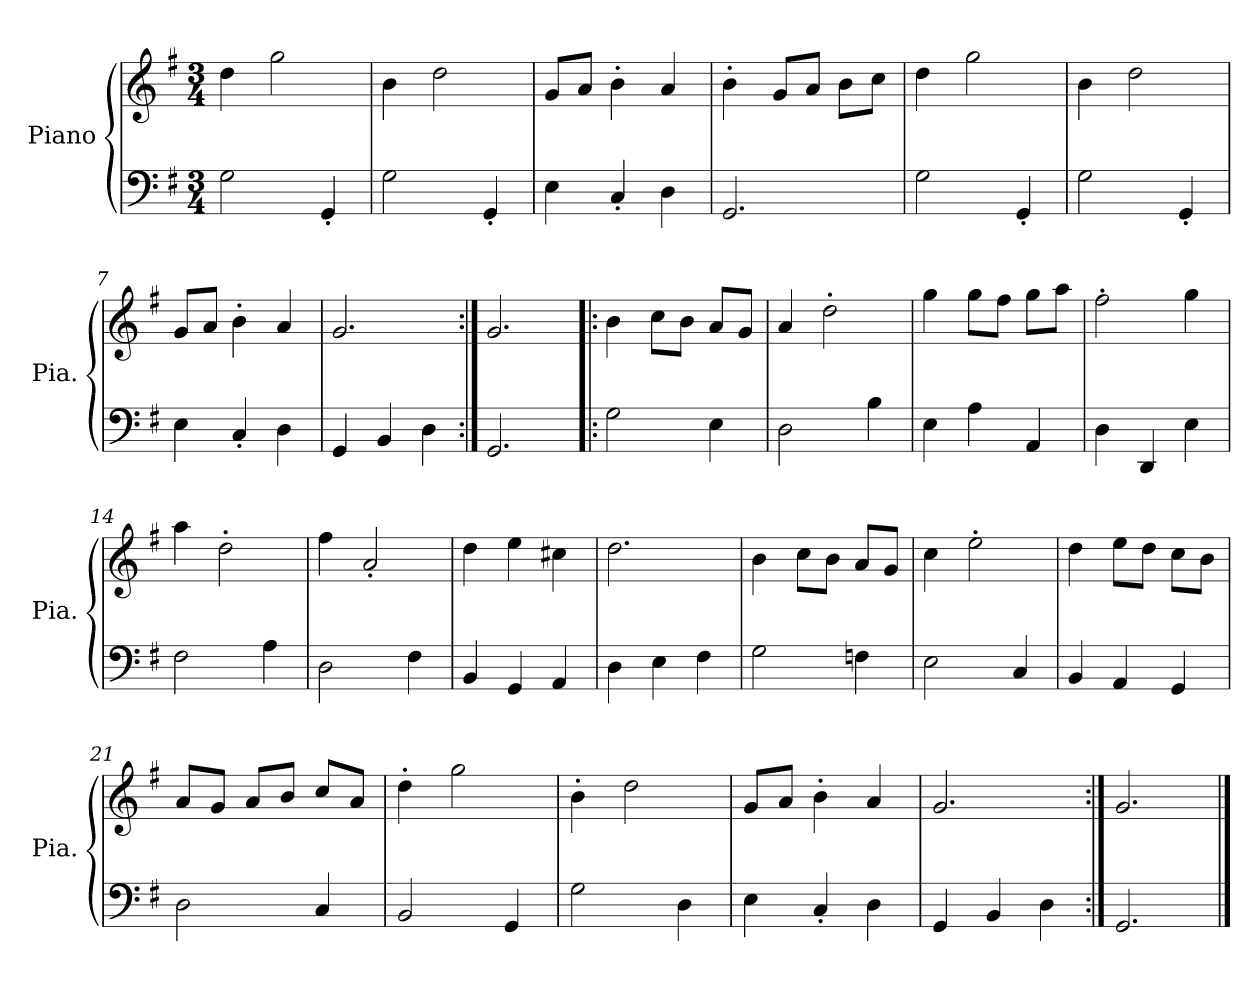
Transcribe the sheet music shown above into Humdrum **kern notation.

**kern	**kern
*part1	*part1
*staff2	*staff1
*I"Piano	*
*I'Pia.	*
*clefF4	*clefG2
*k[f#]	*k[f#]
*M3/4	*M3/4
*MM144	*MM144
=1	=1
2G\	4dd\
.	2gg\
4GG'/	.
=2	=2
2G\	4b\
.	2dd\
4GG'/	.
=3	=3
4E\	8g/L
.	8a/J
4C'/	4b'\
4D\	4a/
=4	=4
2.GG/	4b'\
.	8g/L
.	8a/J
.	8b\L
.	8cc\J
!!LO:LB:g=z
=5	=5
2G\	4dd\
.	2gg\
4GG'/	.
=6	=6
2G\	4b\
.	2dd\
4GG'/	.
=7	=7
4E\	8g/L
.	8a/J
4C'/	4b'\
4D\	4a/
=8	=8
4GG/	2.g/
4BB/	.
4D\	.
=9:|!	=9:|!
2.GG/	2.g/
!!LO:LB:g=z
=10!|:	=10!|:
2G\	4b\
.	8cc\L
.	8b\J
4E\	8a/L
.	8g/J
=11	=11
2D\	4a/
.	2dd'\
4B\	.
=12	=12
4E\	4gg\
4A\	8gg\L
.	8ff#\J
4AA/	8gg\L
.	8aa\J
=13	=13
4D\	2ff#'\
4DD/	.
4E\	4gg\
=14	=14
2F#\	4aa\
.	2dd'\
4A\	.
=15	=15
2D\	4ff#\
.	2a'/
4F#\	.
!!LO:LB:g=z
=16	=16
4BB/	4dd\
4GG/	4ee\
4AA/	4cc#X\
=17	=17
4D\	2.dd\
4E\	.
4F#\	.
=18	=18
2G\	4b\
.	8cc\L
.	8b\J
4Fn\	8a/L
.	8g/J
=19	=19
2E\	4cc\
.	2ee'\
4C/	.
=20	=20
4BB/	4dd\
4AA/	8ee\L
.	8dd\J
4GG/	8cc\L
.	8b\J
!!LO:LB:g=z
=21	=21
2D\	8a/L
.	8g/J
.	8a/L
.	8b/J
4C/	8cc/L
.	8a/J
=22	=22
2BB/	4dd'\
.	2gg\
4GG/	.
=23	=23
2G\	4b'\
.	2dd\
4D\	.
=24	=24
4E\	8g/L
.	8a/J
4C'/	4b'\
4D\	4a/
=25	=25
4GG/	2.g/
4BB/	.
4D\	.
=26:|!	=26:|!
2.GG/	2.g/
==	==
*-	*-
